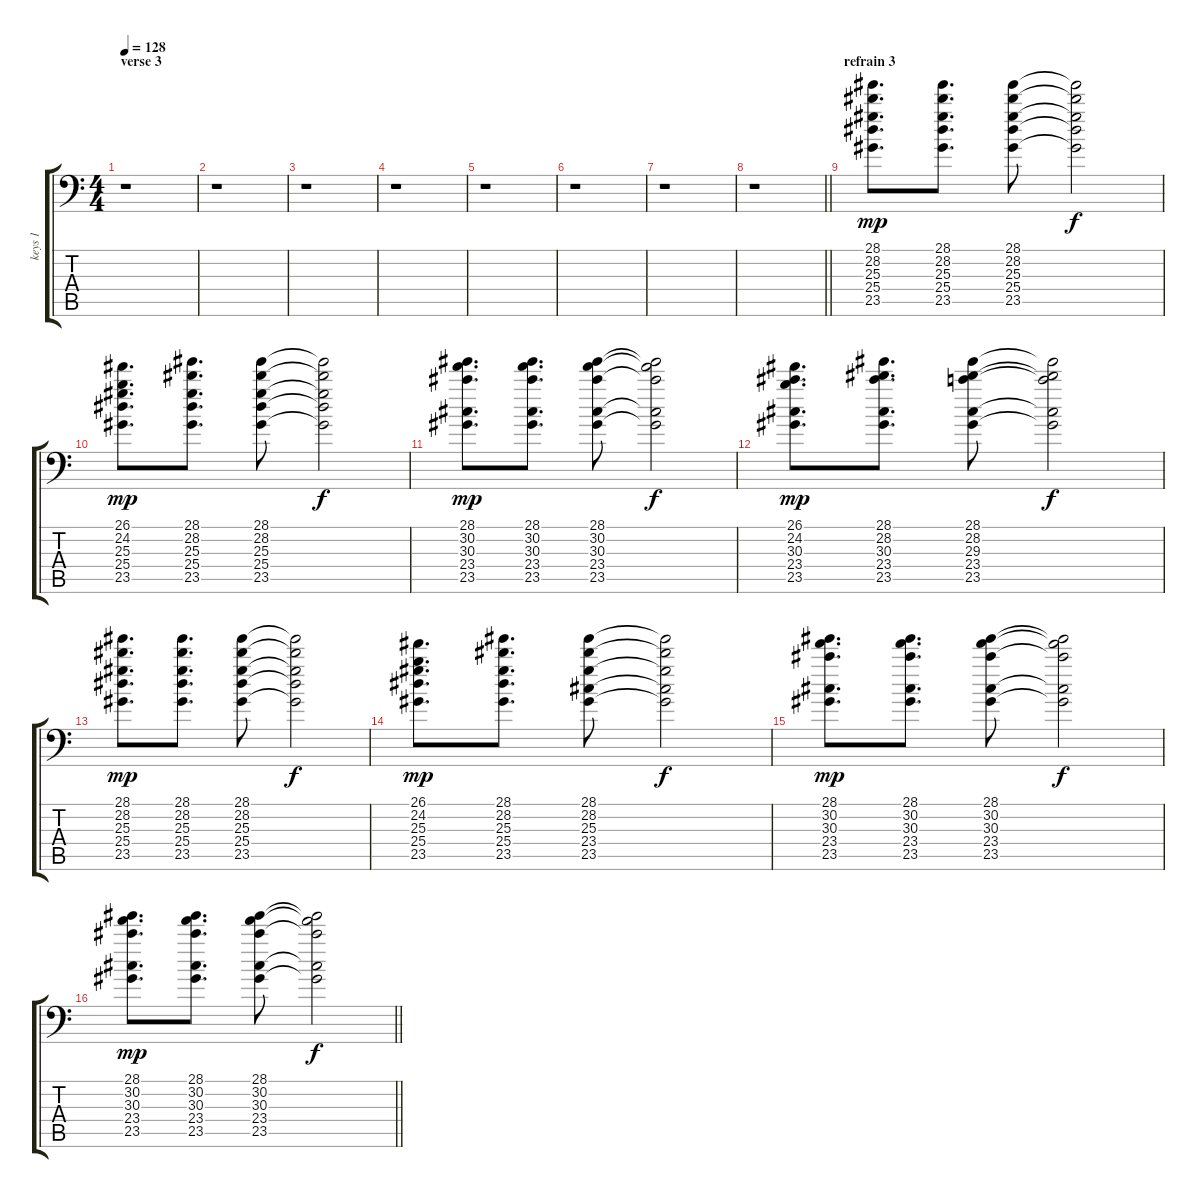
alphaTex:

\track ("keys 1" "keys 1") {instrument electricbasspick}
\staff {score tabs}
\tuning (E3 B2 G2 D2 A1 E1) {hide}
\ts (4 4)
\section ("" "verse 3")
\tempo 128
\clef f4
\ks c
r.1{dy f} |
r.1 |
r.1 |
r.1 |
r.1 |
r.1 |
r.1 |
\barLineRight lightlight
r.1 |
\section ("" "refrain 3")
(28.1 28.2 25.3 25.4 23.5).8{d dy mp} (28.1 28.2 25.3 25.4 23.5).8{d} (28.1 28.2 25.3 25.4 23.5).8 (28.1{t} 28.2{t} 25.3{t} 25.4{t} 23.5{t}).2{dy f} |
(26.1 24.2 25.3 25.4 23.5).8{d dy mp} (28.1 28.2 25.3 25.4 23.5).8{d} (28.1 28.2 25.3 25.4 23.5).8 (28.1{t} 28.2{t} 25.3{t} 25.4{t} 23.5{t}).2{dy f} |
(28.1 30.2 30.3 23.4 23.5).8{d dy mp} (28.1 30.2 30.3 23.4 23.5).8{d} (28.1 30.2 30.3 23.4 23.5).8 (28.1{t} 30.2{t} 30.3{t} 23.4{t} 23.5{t}).2{dy f} |
(26.1 24.2 30.3 23.4 23.5).8{d dy mp} (28.1 28.2 30.3 23.4 23.5).8{d} (28.1 28.2 29.3 23.4 23.5).8 (28.1{t} 28.2{t} 29.3{t} 23.4{t} 23.5{t}).2{dy f} |
(28.1 28.2 25.3 25.4 23.5).8{d dy mp} (28.1 28.2 25.3 25.4 23.5).8{d} (28.1 28.2 25.3 25.4 23.5).8 (28.1{t} 28.2{t} 25.3{t} 25.4{t} 23.5{t}).2{dy f} |
(26.1 24.2 25.3 25.4 23.5).8{d dy mp} (28.1 28.2 25.3 25.4 23.5).8{d} (28.1 28.2 25.3 23.4 23.5).8 (28.1{t} 28.2{t} 25.3{t} 23.4{t} 23.5{t}).2{dy f} |
(28.1 30.2 30.3 23.4 23.5).8{d dy mp} (28.1 30.2 30.3 23.4 23.5).8{d} (28.1 30.2 30.3 23.4 23.5).8 (28.1{t} 30.2{t} 30.3{t} 23.4{t} 23.5{t}).2{dy f} |
\barLineRight lightlight
(28.1 30.2 30.3 23.4 23.5).8{d dy mp} (28.1 30.2 30.3 23.4 23.5).8{d} (28.1 30.2 30.3 23.4 23.5).8 (28.1{t} 30.2{t} 30.3{t} 23.4{t} 23.5{t}).2{dy f}
